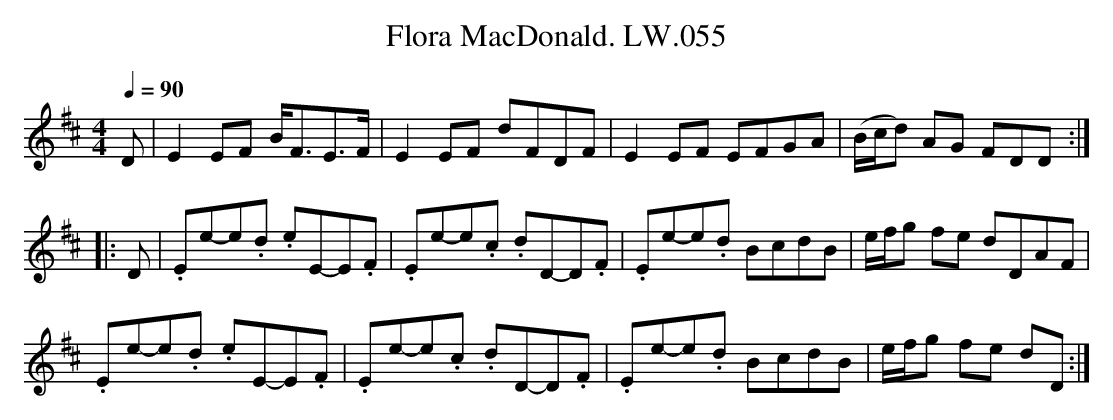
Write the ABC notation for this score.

X:1
T:Flora MacDonald. LW.055
M:4/4
Q:1/4=90
L:1/16
K:D
D2 |E4 E2F2 BF3E3F | E4 E2F2 d2F2D2F2 | E4 E2F2 E2F2G2A2 | (Bcd2) A2G2 F2D2D2:|
|: D2 | .E2e2-e2.d2 .e2E2-E2.F2 | .E2e2-e2.c2 .d2D2-D2.F2 | .E2e2-e2.d2 B2c2d2B2 | efg2 f2e2 d2D2A2F2 |
.E2e2-e2.d2 .e2E2-E2.F2 | .E2e2-e2.c2 .d2D2-D2.F2 | .E2e2-e2.d2 B2c2d2B2 | efg2 f2e2 d2D2:|
